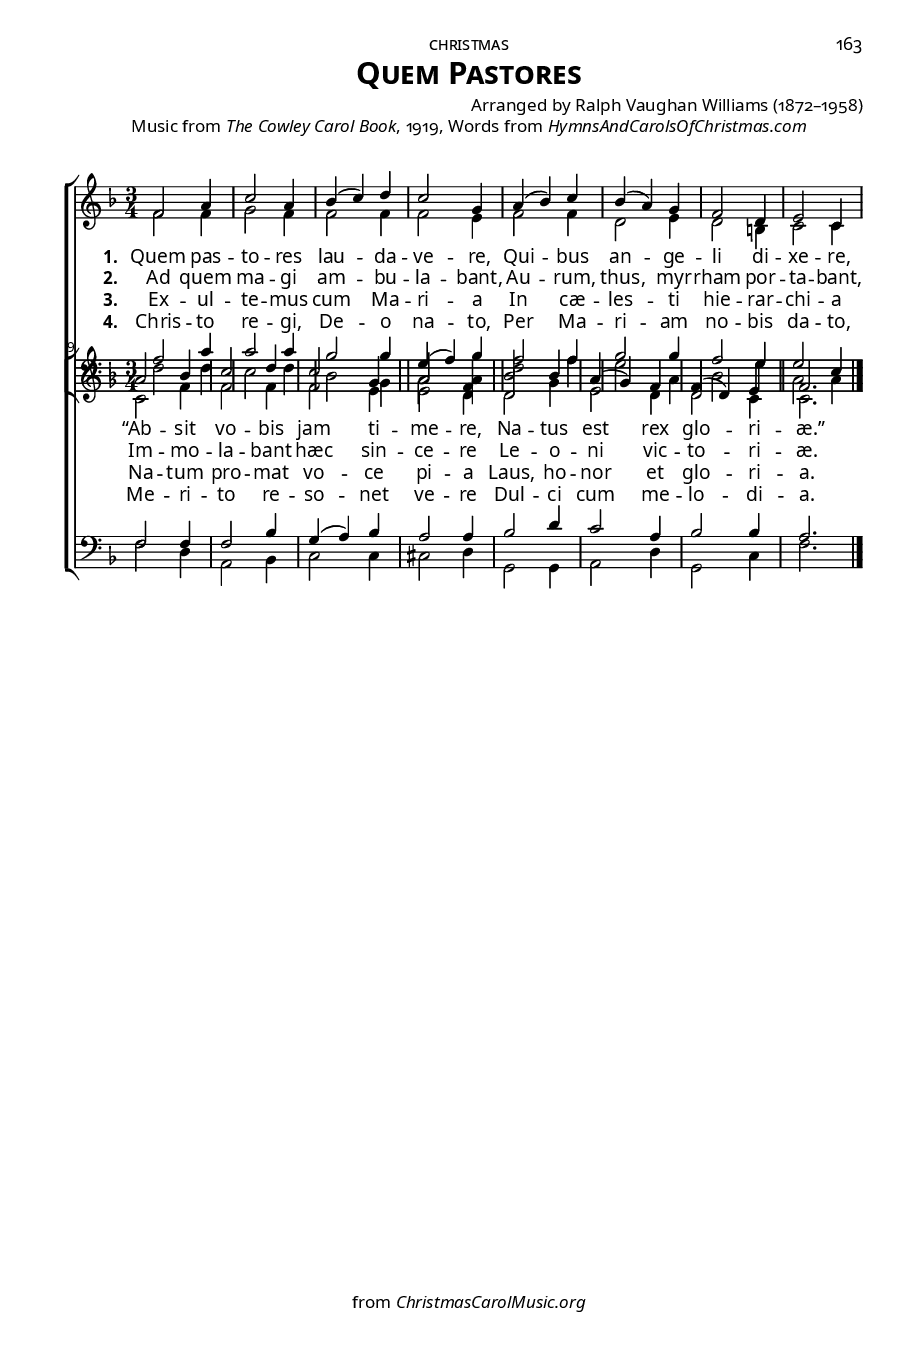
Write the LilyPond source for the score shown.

\version "2.14.2"
\include "util.ly"
\header {
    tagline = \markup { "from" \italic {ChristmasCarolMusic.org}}

    title = \markup{\override #'(font-name . "Garamond Premier Pro Semibold"){ \abs-fontsize #15 \smallCapsOldStyle"Quem Pastores"}}
%    poet = \markup\oldStyleNum"Anonymous, 14th Century"
%    composer = \markup\oldStyleNum"14th Century German"
    composer = \markup\oldStyleNum"Arranged by Ralph Vaughan Williams (1872–1958)"
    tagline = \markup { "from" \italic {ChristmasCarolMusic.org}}
  }
\paper {
  print-all-headers = ##f
  paper-height = 9\in
  paper-width = 6\in
  indent = 0\in
  %system-system-spacing = #'((basic-distance . 10) (padding . 0))
  system-system-spacing =
    #'((basic-distance . 0)
       (minimum-distance . 0)
       (padding . -15)
       (stretchability . 100))
  score-markup-spacing =
    #'((basic-distance . 0)
       (minimum-distance . 0)
       (padding . 0)
       (stretchability . 0))
  ragged-last-bottom = ##t
  ragged-bottom = ##f
  two-sided = ##t
  inner-margin = 0.5\in
  outer-margin = 0.25\in
  top-margin = 0.25\in
  bottom-margin = 0.25\in
  first-page-number = #163
  print-first-page-number = ##t
  headerLine = \markup{\override #'(font-name . "Garamond Premier Pro") \smallCapsOldStyle"christmas"}
  oddHeaderMarkup = \markup\fill-line{
     \override #'(font-name . "Garamond Premier Pro")\abs-fontsize #8.5
     \combine 
        \fill-line{"" \on-the-fly #print-page-number-check-first
        \oldStylePageNum""
        }
        \fill-line{\headerLine}
  }
  evenHeaderMarkup = \markup {
     \override #'(font-name . "Garamond Premier Pro")\abs-fontsize #8.5
     \combine
        \on-the-fly #print-page-number-check-first
        \oldStylePageNum""
        \fill-line{\headerLine}
  }
}
#(set-global-staff-size 15) \paper{ #(define fonts (make-pango-font-tree "GoudyOlSt BT" "Garamond Premier Pro" "Garamond Premier Pro" (/ 15 20))) }

\markup \fill-line {\center-column{
  \concat{ "Music from " \italic "The Cowley Carol Book" \oldStyleNum", 1919, Words from " \italic "HymnsAndCarolsOfChristmas.com"}}}
\markup\vspace#1



















global = {
  \key f \major
  \time 3/4
  \autoBeamOff
  \override DynamicLineSpanner #'staff-padding = #0.0
  \override DynamicLineSpanner #'Y-extent = #'(-1 . 1)
}

sopMusic = \relative c' {
  f2 a4 |
  c2 a4 |
  bes( c) d |
  c2 g4 |
  a( bes) c |
  
  bes( a) g |
  f2 d4 |
  e2 c4 |
  a'2 bes4 |
  c2 d4 |
  
  c2 g4 |
  a2 f4 |
  bes2 bes4 |
  a( g) f |
  f( d) e |
  f2. \bar "|."
}
sopWords = \lyricmode {
  
}

altoMusic = \relative c' {
  f2 f4 |
  g2 f4 |
  f2 f4 |
  f2 e4 |
  f2 f4 |
  
  d2 e4 |
  d2 b4 |
  c2 c4 |
  c2 f4 |
  f2 f4 |
  
  f2 e4 |
  e2 d4 |
  d2 g4 |
  e2 d4 |
  d2 c4 |
  c2. \bar "|."
}
altoWords = \lyricmode {
  \dropLyricsIX
  \set stanza = #"1. "
  Quem pas -- to -- res lau -- da -- ve -- re,
  Qui -- bus an -- ge -- li di -- xe -- re,
  “Ab -- sit vo -- bis jam ti -- me -- re,
  Na -- tus est rex glo -- ri -- æ.”
}
altoWordsII = \lyricmode {
  \dropLyricsIX
%\markup\italic
  \set stanza = #"2. "
  Ad quem ma -- gi am -- bu -- la -- bant,
  Au -- rum, thus, myr -- rham por -- ta -- bant,
  Im -- mo -- la -- bant hæc sin -- ce -- re
  Le -- o -- ni vic -- to -- ri -- æ.
}
altoWordsIII = \lyricmode {
  \dropLyricsIX
  \set stanza = #"3. "
  Ex -- ul -- te -- mus cum Ma -- ri -- a
  In cæ -- les -- ti hie -- rar -- chi -- a
  Na -- tum pro -- mat vo -- ce pi -- a
  Laus, ho -- nor et glo -- ri -- a.
}
altoWordsIV = \lyricmode {
  \dropLyricsIX
  \set stanza = #"4. "
  Chris -- to re -- gi, De -- o na -- to,
  Per Ma -- ri -- am no -- bis da -- to,
  Me -- ri -- to re -- so -- net ve -- re
  Dul -- ci cum me -- lo -- di -- a.
}
altoWordsV = \lyricmode {
  \set stanza = #"5. "
  \set ignoreMelismata = ##t
}
altoWordsVI = \lyricmode {
  \set stanza = #"6. "
  \set ignoreMelismata = ##t
}
tenorMusic = \relative c' {
  a2 c4 |
  c2 c4 |
  bes2 bes4 |
  g( a) bes |
  a2 a4 |
  
  bes2 bes4 |
  a2 g4 |
  g2 e4 |
  f2 f4 |
  f2 bes4 |
  
  g( a) bes |
  a2 a4 |
  bes2 d4 |
  c2 a4 |
  bes2 bes4 |
  a2. \bar "|."
}
tenorWords = \lyricmode {

}

bassMusic = \relative c {
  f2 f4 |
  e2 f4 |
  d2 bes4 |
  c2 c4 |
  f2 a4 |
  
  g2 c,4 |
  d2 g4 |
  c,2 c4 |
  f2 d4 |
  a2 bes4 |
  
  c2 c4 |
  cis2 d4 |
  g,2 g4 |
  a2 d4 |
  g,2 c4 |
  f2. \bar "|."
}
bassWords = \lyricmode {

}

pianoRH = \relative c' {
  
}
pianoLH = \relative c' {
  
}

\score {
  <<
   \new ChoirStaff <<
    \new Staff = women <<
      \new Voice = "sopranos" { \voiceOne << \global \sopMusic >> }
      \new Voice = "altos" { \voiceTwo << \global \altoMusic >> }
    >>
    \new Lyrics \with { alignAboveContext = #"women" \override VerticalAxisGroup #'nonstaff-relatedstaff-spacing = #'((basic-distance . 1))} \lyricsto "sopranos" \sopWords
    \new Lyrics = "altosVI"  \with { alignBelowContext = #"women" } \lyricsto "altos" \altoWordsVI
    \new Lyrics = "altosV"  \with { alignBelowContext = #"women" } \lyricsto "altos" \altoWordsV
    \new Lyrics = "altosIV"  \with { alignBelowContext = #"women" } \lyricsto "altos" \altoWordsIV
    \new Lyrics = "altosIII"  \with { alignBelowContext = #"women" } \lyricsto "altos" \altoWordsIII
    \new Lyrics = "altosII"  \with { alignBelowContext = #"women" } \lyricsto "altos" \altoWordsII
    \new Lyrics = "altos"  \with { alignBelowContext = #"women" \override VerticalAxisGroup #'nonstaff-relatedstaff-spacing = #'((padding . -0.5)) } \lyricsto "altos" \altoWords
   \new Staff = men <<
      \clef bass
      \new Voice = "tenors" { \voiceOne << \global \tenorMusic >> }
      \new Voice = "basses" { \voiceTwo << \global \bassMusic >> }
    >>
    \new Lyrics \with { alignAboveContext = #"men" \override VerticalAxisGroup #'nonstaff-relatedstaff-spacing = #'((basic-distance . 1)) } \lyricsto "tenors" \tenorWords
    \new Lyrics \with { alignBelowContext = #"men" \override VerticalAxisGroup #'nonstaff-relatedstaff-spacing = #'((basic-distance . 1)) } \lyricsto "basses" \bassWords
  >>
%    \new PianoStaff << \new Staff { \new Voice { \pianoRH } } \new Staff { \clef "bass" \pianoLH } >>
  >>
  \layout {
    \context {
      \Score
      %\override SpacingSpanner #'base-shortest-duration = #(ly:make-moment 1 8)
      %\override SpacingSpanner #'common-shortest-duration = #(ly:make-moment 1 4)
    }
    \context {
      % Remove all empty staves
      % \Staff \RemoveEmptyStaves \override VerticalAxisGroup #'remove-first = ##t
    }
    \context {
      \Lyrics
      \override LyricText #'X-offset = #center-on-word
    }
  }
  
  \midi {
    \tempo 4 = 120
    \set Staff.midiInstrument = "flute"
  
    \context {
      \Voice
      \remove "Dynamic_performer"
    }
  }
}
